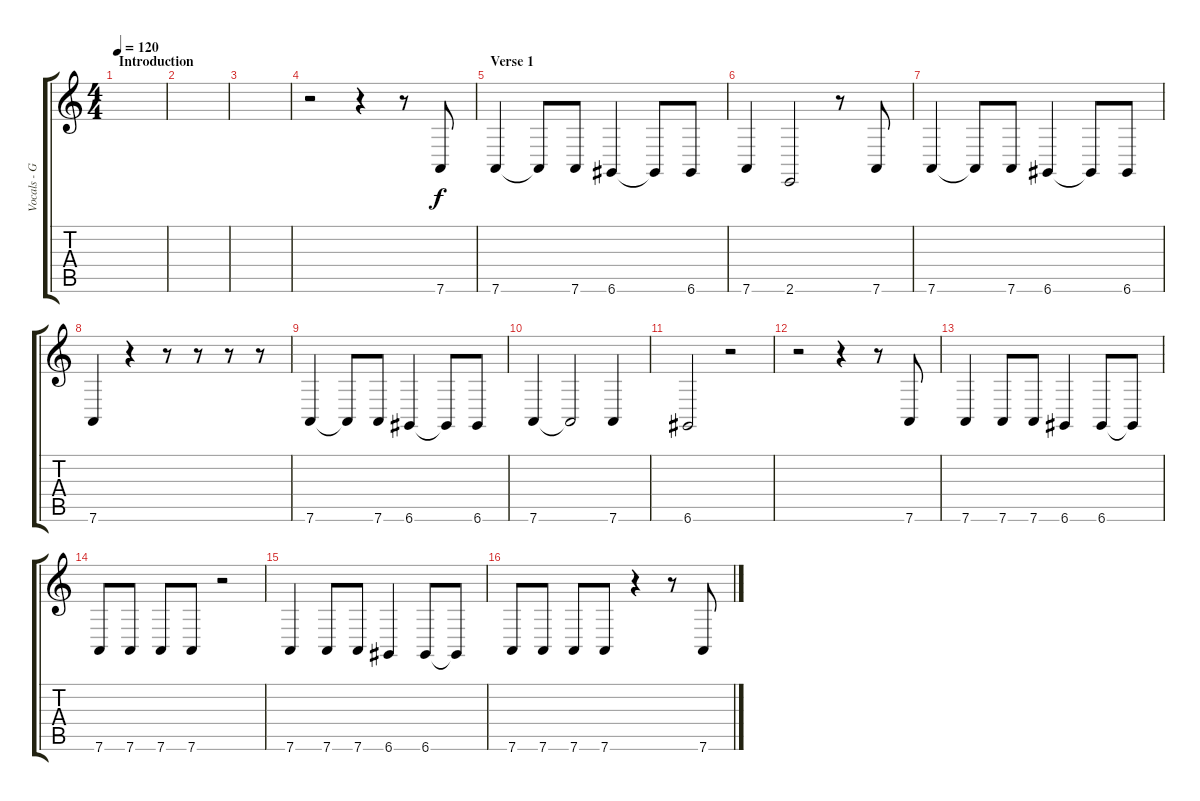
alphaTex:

\track ("Vocals - Guy, Andy" "Vocals - G") {instrument lead1square}
\staff {score tabs}
\tuning (E4 B3 G3 D3 A2 D2) {hide}
\ts (4 4)
\section ("" "Introduction")
\tempo 120
\clef g2
\ks c
|
|
|
r.2 r.4 r.8 7.6.8 |
\section ("" "Verse 1")
7.6.4 7.6{t}.8 7.6.8 6.6.4 6.6{t}.8 6.6.8 |
7.6.4 2.6.2 r.8 7.6.8 |
7.6.4 7.6{t}.8 7.6.8 6.6.4 6.6{t}.8 6.6.8 |
7.6.4 r.4 r.8 r.8 r.8 r.8 |
7.6.4 7.6{t}.8 7.6.8 6.6.4 6.6{t}.8 6.6.8 |
7.6.4 7.6{t}.2 7.6.4 |
6.6.2 r.2 |
r.2 r.4 r.8 7.6.8 |
7.6.4 7.6.8 7.6.8 6.6.4 6.6.8 6.6{t}.8 |
7.6.8 7.6.8 7.6.8 7.6.8 r.2 |
7.6.4 7.6.8 7.6.8 6.6.4 6.6.8 6.6{t}.8 |
7.6.8 7.6.8 7.6.8 7.6.8 r.4 r.8 7.6.8
